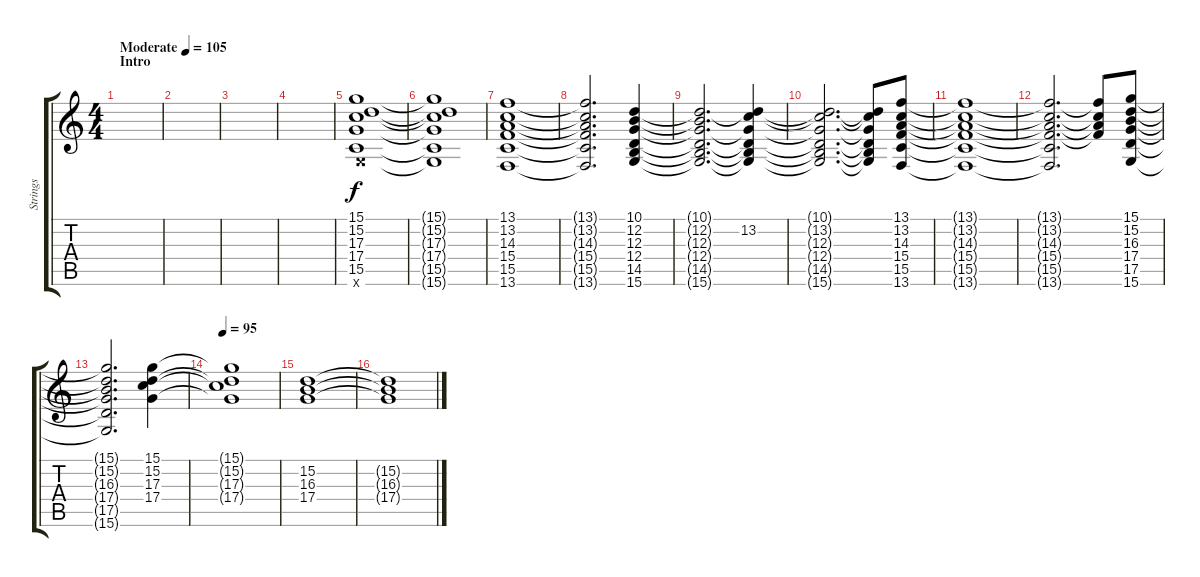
\track ("Strings" "Strings") {instrument stringensemble2}
\staff {score tabs}
\tuning (E4 B3 G3 D3 A2 E2) {hide}
\ts (4 4)
\section ("" "Intro")
\tempo (105 "Moderate")
\clef g2
\ks c
|
|
|
|
(15.1 15.2 17.3 17.4 15.5 15.6{x}).1 |
(15.1{t} 15.2{t} 17.3{t} 17.4{t} 15.5{t} 15.6{t}).1 |
(13.1 13.2 14.3 15.4 15.5 13.6).1 |
(13.1{t} 13.2{t} 14.3{t} 15.4{t} 15.5{t} 13.6{t}).2{d} (10.1 12.2 12.3 12.4 14.5 15.6).4 |
(10.1{t} 12.2{t} 12.3{t} 12.4{t} 14.5{t} 15.6{t}).2{d} (10.1{t} 13.2 12.3{t} 12.4{t} 14.5{t} 15.6{t}).4 |
(10.1{t} 13.2{t} 12.3{t} 12.4{t} 14.5{t} 15.6{t}).2{d} (10.1{t} 13.2{t} 12.3{t} 12.4{t} 14.5{t} 15.6{t}).8 (13.1 13.2 14.3 15.4 15.5 13.6).8 |
(13.1{t} 13.2{t} 14.3{t} 15.4{t} 15.5{t} 13.6{t}).1 |
(13.1{t} 13.2{t} 14.3{t} 15.4{t} 15.5{t} 13.6{t}).2{d} (13.1{t} 13.2{t} 14.3{t} 15.4{t}).8 (15.1 15.2 16.3 17.4 17.5 15.6).8 |
(15.1{t} 15.2{t} 16.3{t} 17.4{t} 17.5{t} 15.6{t}).2{d} (15.1 15.2 17.3 17.4).4 |
\tempo 95
(15.1{t} 15.2{t} 17.3{t} 17.4{t}).1 |
(15.2 16.3 17.4).1{volume 0} |
(15.2{t} 16.3{t} 17.4{t}).1
